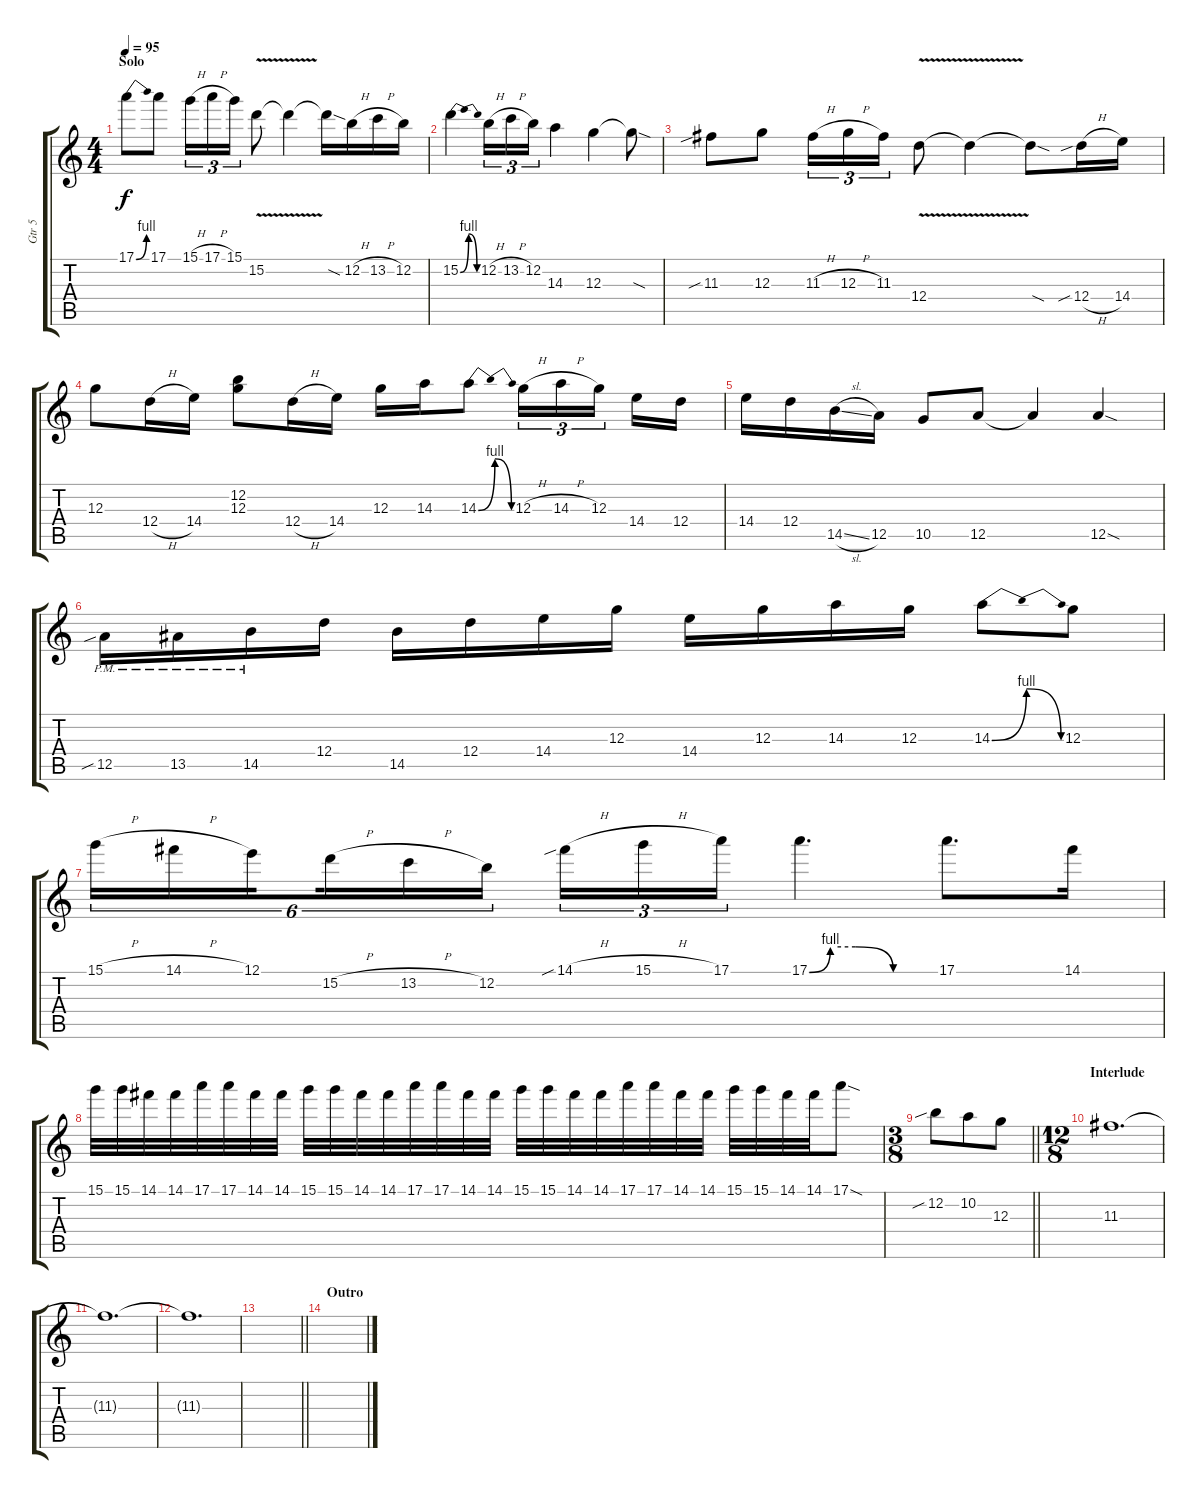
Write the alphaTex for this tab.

\track ("Gtr 5" "Gtr 5") {instrument distortionguitar}
\staff {score tabs}
\tuning (E4 B3 G3 D3 A2 D2) {hide}
\ts (4 4)
\section ("" "Solo")
\tempo 95
\clef g2
\ks c
17.1{be (bend 0 0 60 4)}.8{dy f} 17.1.8 15.1{h}.16{tu (3 2)} 17.1{h}.16{tu (3 2)} 15.1.16{tu (3 2)} 15.2{v}.8 15.2{t}.4 15.2{sod t}.16 12.2{h}.16 13.2{h}.16 12.2.16 |
15.2{be (bendrelease 0 0 10 4 20 4 60 0)}.4 12.2{h}.16{tu (3 2)} 13.2{h}.16{tu (3 2)} 12.2.16{tu (3 2)} 14.3.4 12.3.4 12.3{sod t}.8 |
11.3{sib}.8 12.3.8 11.3{h}.16{tu (3 2)} 12.3{h}.16{tu (3 2)} 11.3.16{tu (3 2)} 12.4{v}.8 12.4{t}.4 12.4{sod t}.8 12.4{sib h}.16 14.4.16 |
12.3.8 12.4{h}.16 14.4.16 (12.2 12.3).8 12.4{h}.16 14.4.16 12.3.16 14.3.16 14.3{be (bendrelease 0 0 10 4 20 4 60 0)}.8 12.3{h}.16{tu (3 2)} 14.3{h}.16{tu (3 2)} 12.3.16{tu (3 2) beam splitsecondary} 14.4.16 12.4.16 |
14.4.16 12.4.16 14.5{sl}.16 12.5.16 10.5.8 12.5.8 12.5{t}.4 12.5{sod}.4 |
12.5{sib pm}.16 13.5{pm}.16 14.5{pm}.16 12.4.16 14.5.16 12.4.16 14.4.16 12.3.16 14.4.16 12.3.16 14.3.16 12.3.16 14.3{be (bendrelease 0 0 10 4 20 4 60 0)}.8 12.3.8 |
15.1{h}.16{tu (6 4)} 14.1{h}.16{tu (6 4)} 12.1.16{tu (6 4) beam splitsecondary} 15.2{h}.16{tu (6 4)} 13.2{h}.16{tu (6 4)} 12.2.16{tu (6 4)} 14.1{sib h}.16{tu (3 2)} 15.1{h}.16{tu (3 2)} 17.1.16{tu (3 2)} 17.1{be (custom 0 0 10 4 22 4 40 0 60 0)}.4{d} 17.1.8{d} 14.1.16 |
15.1.32 15.1.32 14.1.32 14.1.32 17.1.32 17.1.32 14.1.32 14.1.32 15.1.32 15.1.32 14.1.32 14.1.32 17.1.32 17.1.32 14.1.32 14.1.32 15.1.32 15.1.32 14.1.32 14.1.32 17.1.32 17.1.32 14.1.32 14.1.32 15.1.32 15.1.32 14.1.32 14.1.32 17.1{sod}.8 |
\ts (3 8)
\barLineRight lightlight
12.2{sib}.8 10.2.8 12.3.8 |
\ts (12 8)
\section ("" "Interlude")
11.3.1{d} |
11.3{t}.1{d volume 0} |
11.3{t}.1{d} |
\barLineRight lightlight
|
\section ("" "Outro")
